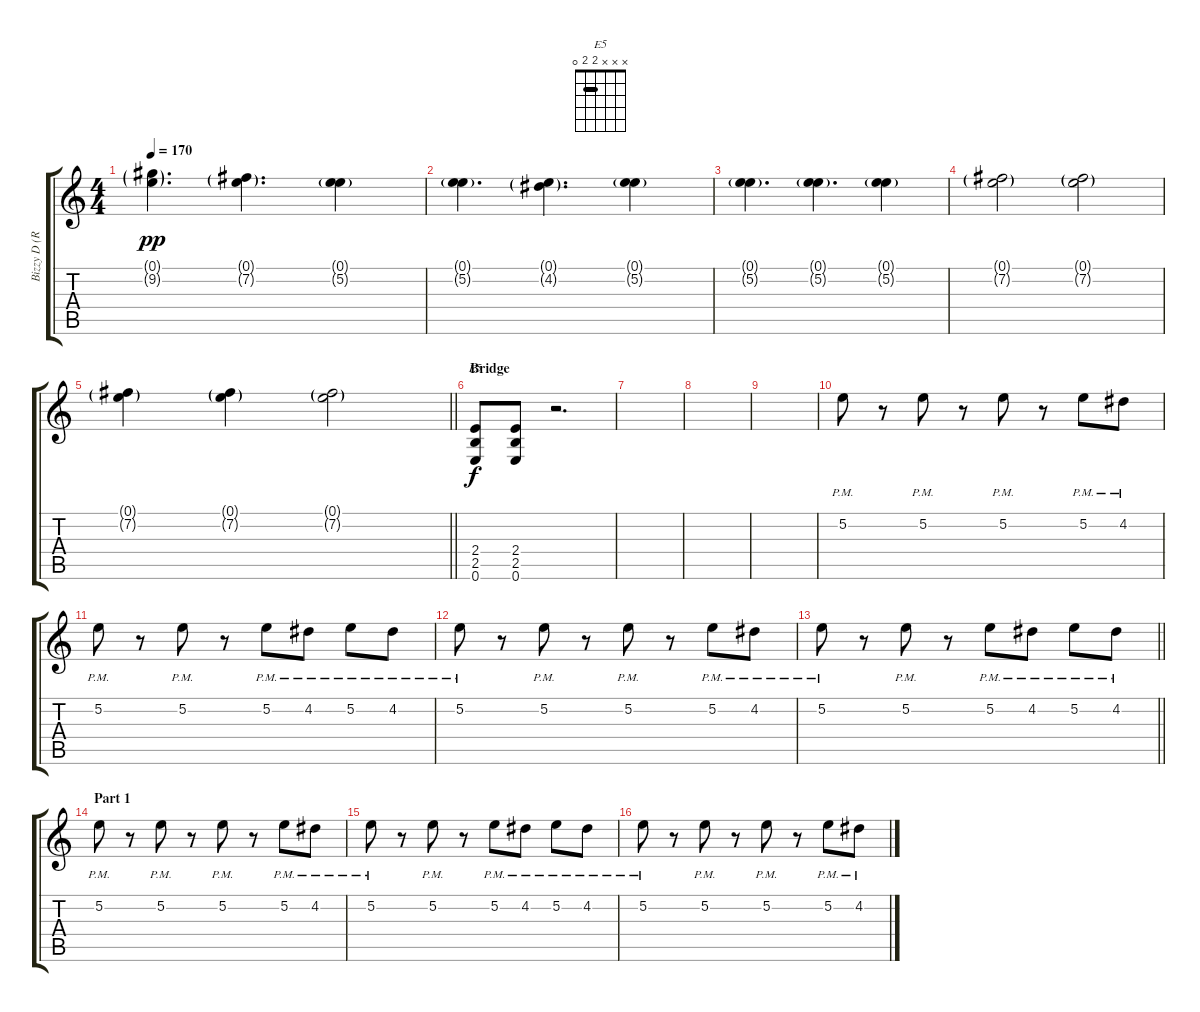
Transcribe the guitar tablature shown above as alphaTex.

\track ("Bizzy D (Rhythm Guitar)" "Bizzy D (R") {instrument overdrivenguitar}
\staff {score tabs}
\tuning (E4 B3 G3 D3 A2 E2) {hide}
\chord ("E5" x x x 2 2 0) {barre 2}
\ts (4 4)
\tempo 170
\clef g2
\ks c
(0.1{g} 9.2{g}).4{d dy pp} (0.1{g} 7.2{g}).4{d} (0.1{g} 5.2{g}).4 |
(0.1{g} 5.2{g}).4{d} (0.1{g} 4.2{g}).4{d} (0.1{g} 5.2{g}).4 |
(0.1{g} 5.2{g}).4{d} (0.1{g} 5.2{g}).4{d} (0.1{g} 5.2{g}).4 |
(0.1{g} 7.2{g}).2 (0.1{g} 7.2{g}).2 |
\barLineRight lightlight
(0.1{g} 7.2{g}).4 (0.1{g} 7.2{g}).4 (0.1{g} 7.2{g}).2 |
\section ("" "Bridge")
(2.4 2.5 0.6).8{ch "E5" dy f} (2.4 2.5 0.6).8 r.2{d} |
|
|
|
5.2{pm}.8 r.8 5.2{pm}.8 r.8 5.2{pm}.8 r.8 5.2{pm}.8 4.2{pm}.8 |
5.2{pm}.8 r.8 5.2{pm}.8 r.8 5.2{pm}.8 4.2{pm}.8 5.2{pm}.8 4.2{pm}.8 |
5.2{pm}.8 r.8 5.2{pm}.8 r.8 5.2{pm}.8 r.8 5.2{pm}.8 4.2{pm}.8 |
\barLineRight lightlight
5.2{pm}.8 r.8 5.2{pm}.8 r.8 5.2{pm}.8 4.2{pm}.8 5.2{pm}.8 4.2{pm}.8 |
\section ("" "Part 1")
5.2{pm}.8 r.8 5.2{pm}.8 r.8 5.2{pm}.8 r.8 5.2{pm}.8 4.2{pm}.8 |
5.2{pm}.8 r.8 5.2{pm}.8 r.8 5.2{pm}.8 4.2{pm}.8 5.2{pm}.8 4.2{pm}.8 |
5.2{pm}.8 r.8 5.2{pm}.8 r.8 5.2{pm}.8 r.8 5.2{pm}.8 4.2{pm}.8
